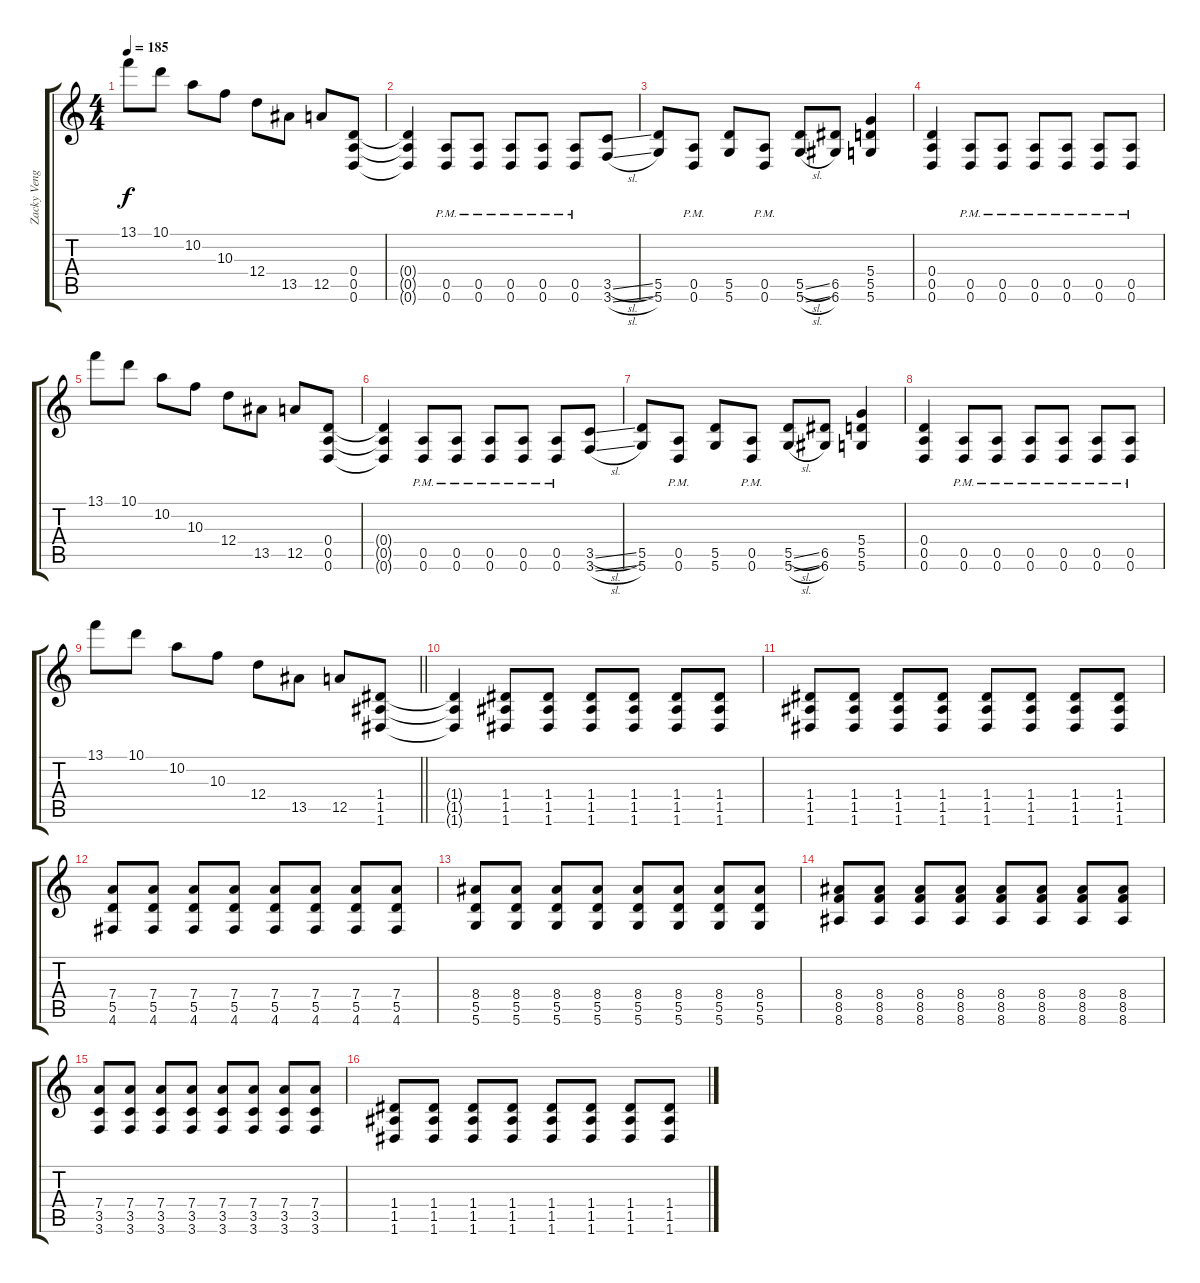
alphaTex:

\track ("Zacky Vengance" "Zacky Veng") {instrument distortionguitar}
\staff {score tabs}
\tuning (E4 B3 G3 D3 A2 D2) {hide}
\ts (4 4)
\tempo 185
\clef g2
\ks c
13.1.8{dy f} 10.1.8 10.2.8 10.3.8 12.4.8 13.5.8 12.5.8 (0.4 0.5 0.6).8 |
(0.4{t} 0.5{t} 0.6{t}).4 (0.5{pm} 0.6{pm}).8 (0.5{pm} 0.6{pm}).8 (0.5{pm} 0.6{pm}).8 (0.5{pm} 0.6{pm}).8 (0.5{pm} 0.6{pm}).8 (3.5{sl} 3.6{sl}).8 |
(5.5 5.6).8{beam Up} (0.5{pm} 0.6{pm}).8{beam Up} (5.5 5.6).8 (0.5{pm} 0.6{pm}).8 (5.5{sl} 5.6{sl}).8 (6.5 6.6).8 (5.4 5.5 5.6).4 |
(0.4 0.5 0.6).4 (0.5{pm} 0.6{pm}).8 (0.5{pm} 0.6{pm}).8 (0.5{pm} 0.6{pm}).8 (0.5{pm} 0.6{pm}).8 (0.5{pm} 0.6{pm}).8 (0.5{pm} 0.6{pm}).8 |
13.1.8 10.1.8 10.2.8 10.3.8 12.4.8 13.5.8 12.5.8 (0.4 0.5 0.6).8 |
(0.4{t} 0.5{t} 0.6{t}).4 (0.5{pm} 0.6{pm}).8 (0.5{pm} 0.6{pm}).8 (0.5{pm} 0.6{pm}).8 (0.5{pm} 0.6{pm}).8 (0.5{pm} 0.6{pm}).8 (3.5{sl} 3.6{sl}).8 |
(5.5 5.6).8{beam Up} (0.5{pm} 0.6{pm}).8{beam Up} (5.5 5.6).8 (0.5{pm} 0.6{pm}).8 (5.5{sl} 5.6{sl}).8 (6.5 6.6).8 (5.4 5.5 5.6).4 |
(0.4 0.5 0.6).4 (0.5{pm} 0.6{pm}).8 (0.5{pm} 0.6{pm}).8 (0.5{pm} 0.6{pm}).8 (0.5{pm} 0.6{pm}).8 (0.5{pm} 0.6{pm}).8 (0.5{pm} 0.6{pm}).8 |
\barLineRight lightlight
13.1.8 10.1.8 10.2.8 10.3.8 12.4.8 13.5.8 12.5.8 (1.4 1.5 1.6).8 |
(1.4{t} 1.5{t} 1.6{t}).4 (1.4 1.5 1.6).8 (1.4 1.5 1.6).8 (1.4 1.5 1.6).8 (1.4 1.5 1.6).8 (1.4 1.5 1.6).8 (1.4 1.5 1.6).8 |
(1.4 1.5 1.6).8 (1.4 1.5 1.6).8 (1.4 1.5 1.6).8 (1.4 1.5 1.6).8 (1.4 1.5 1.6).8 (1.4 1.5 1.6).8 (1.4 1.5 1.6).8 (1.4 1.5 1.6).8 |
(7.4 5.5 4.6).8 (7.4 5.5 4.6).8 (7.4 5.5 4.6).8 (7.4 5.5 4.6).8 (7.4 5.5 4.6).8 (7.4 5.5 4.6).8 (7.4 5.5 4.6).8 (7.4 5.5 4.6).8 |
(8.4 5.5 5.6).8 (8.4 5.5 5.6).8 (8.4 5.5 5.6).8 (8.4 5.5 5.6).8 (8.4 5.5 5.6).8 (8.4 5.5 5.6).8 (8.4 5.5 5.6).8 (8.4 5.5 5.6).8 |
(8.4 8.5 8.6).8 (8.4 8.5 8.6).8 (8.4 8.5 8.6).8 (8.4 8.5 8.6).8 (8.4 8.5 8.6).8 (8.4 8.5 8.6).8 (8.4 8.5 8.6).8 (8.4 8.5 8.6).8 |
(7.4 3.5 3.6).8 (7.4 3.5 3.6).8 (7.4 3.5 3.6).8 (7.4 3.5 3.6).8 (7.4 3.5 3.6).8 (7.4 3.5 3.6).8 (7.4 3.5 3.6).8 (7.4 3.5 3.6).8 |
(1.4 1.5 1.6).8 (1.4 1.5 1.6).8 (1.4 1.5 1.6).8 (1.4 1.5 1.6).8 (1.4 1.5 1.6).8 (1.4 1.5 1.6).8 (1.4 1.5 1.6).8 (1.4 1.5 1.6).8
